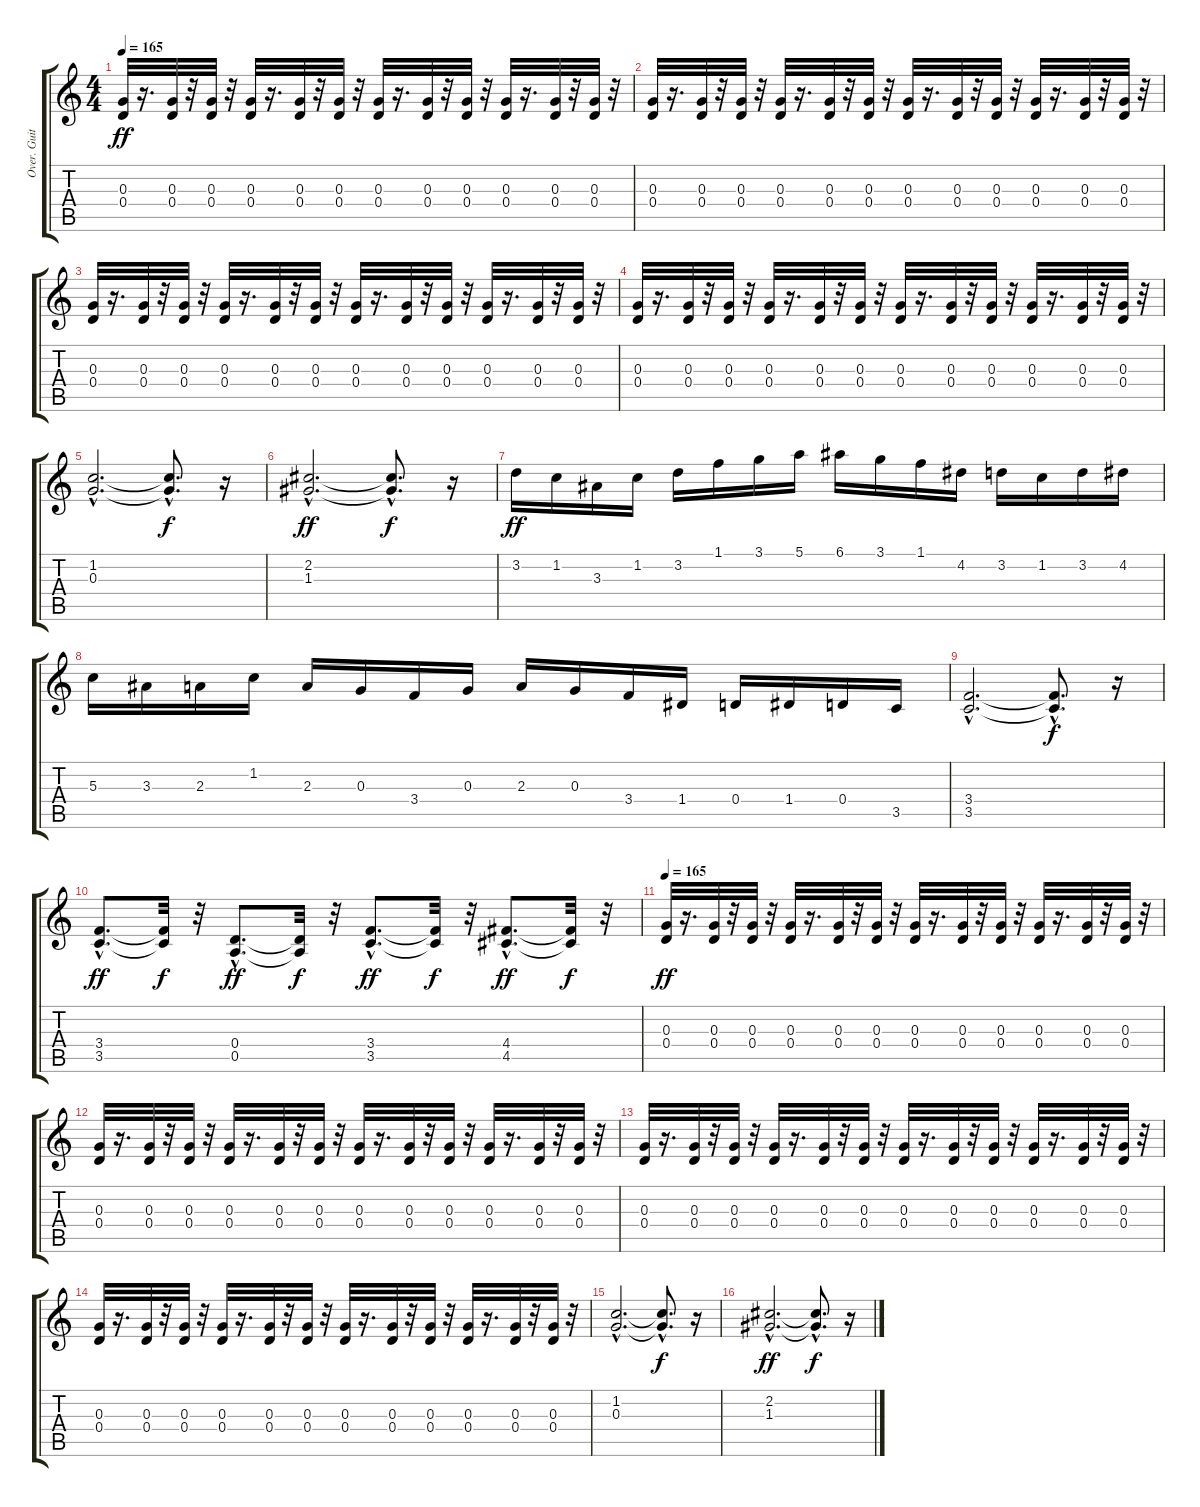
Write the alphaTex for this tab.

\track ("Over. Guitar 1" "Over. Guit") {instrument overdrivenguitar}
\staff {score tabs}
\tuning (E4 B3 G3 D3 A2 E2) {hide}
\ts (4 4)
\tempo 165
\clef g2
\ks c
(0.3 0.4).32{dy ff instrument overdrivenguitar} r.16{d} (0.3 0.4).32 r.32 (0.3 0.4).32 r.32 (0.3 0.4).32 r.16{d} (0.3 0.4).32 r.32 (0.3 0.4).32 r.32 (0.3 0.4).32 r.16{d} (0.3 0.4).32 r.32 (0.3 0.4).32 r.32 (0.3 0.4).32 r.16{d} (0.3 0.4).32 r.32 (0.3 0.4).32 r.32 |
(0.3 0.4).32 r.16{d} (0.3 0.4).32 r.32 (0.3 0.4).32 r.32 (0.3 0.4).32 r.16{d} (0.3 0.4).32 r.32 (0.3 0.4).32 r.32 (0.3 0.4).32 r.16{d} (0.3 0.4).32 r.32 (0.3 0.4).32 r.32 (0.3 0.4).32 r.16{d} (0.3 0.4).32 r.32 (0.3 0.4).32 r.32 |
(0.3 0.4).32 r.16{d} (0.3 0.4).32 r.32 (0.3 0.4).32 r.32 (0.3 0.4).32 r.16{d} (0.3 0.4).32 r.32 (0.3 0.4).32 r.32 (0.3 0.4).32 r.16{d} (0.3 0.4).32 r.32 (0.3 0.4).32 r.32 (0.3 0.4).32 r.16{d} (0.3 0.4).32 r.32 (0.3 0.4).32 r.32 |
(0.3 0.4).32 r.16{d} (0.3 0.4).32 r.32 (0.3 0.4).32 r.32 (0.3 0.4).32 r.16{d} (0.3 0.4).32 r.32 (0.3 0.4).32 r.32 (0.3 0.4).32 r.16{d} (0.3 0.4).32 r.32 (0.3 0.4).32 r.32 (0.3 0.4).32 r.16{d} (0.3 0.4).32 r.32 (0.3 0.4).32 r.32 |
(1.2{hac} 0.3{hac}).2{d} (1.2{hac t} 0.3{hac t}).8{d dy f} r.16 |
(2.2{hac} 1.3{hac}).2{d dy ff} (2.2{hac t} 1.3{hac t}).8{d dy f} r.16 |
3.2.16{dy ff} 1.2.16 3.3.16 1.2.16 3.2.16 1.1.16 3.1.16 5.1.16 6.1.16 3.1.16 1.1.16 4.2.16 3.2.16 1.2.16 3.2.16 4.2.16 |
5.3.16 3.3.16 2.3.16 1.2.16 2.3.16 0.3.16 3.4.16 0.3.16 2.3.16 0.3.16 3.4.16 1.4.16 0.4.16 1.4.16 0.4.16 3.5.16 |
(3.4{hac} 3.5{hac}).2{d} (3.4{hac t} 3.5{hac t}).8{d dy f} r.16 |
(3.4{hac} 3.5{hac}).8{d dy ff} (3.4{t} 3.5{t}).32{dy f} r.32 (0.4{hac} 0.5{hac}).8{d dy ff} (0.4{t} 0.5{t}).32{dy f} r.32 (3.4{hac} 3.5{hac}).8{d dy ff} (3.4{t} 3.5{t}).32{dy f} r.32 (4.4{hac} 4.5{hac}).8{d dy ff} (4.4{t} 4.5{t}).32{dy f} r.32 |
\tempo 165
(0.3 0.4).32{dy ff instrument overdrivenguitar} r.16{d} (0.3 0.4).32 r.32 (0.3 0.4).32 r.32 (0.3 0.4).32 r.16{d} (0.3 0.4).32 r.32 (0.3 0.4).32 r.32 (0.3 0.4).32 r.16{d} (0.3 0.4).32 r.32 (0.3 0.4).32 r.32 (0.3 0.4).32 r.16{d} (0.3 0.4).32 r.32 (0.3 0.4).32 r.32 |
(0.3 0.4).32 r.16{d} (0.3 0.4).32 r.32 (0.3 0.4).32 r.32 (0.3 0.4).32 r.16{d} (0.3 0.4).32 r.32 (0.3 0.4).32 r.32 (0.3 0.4).32 r.16{d} (0.3 0.4).32 r.32 (0.3 0.4).32 r.32 (0.3 0.4).32 r.16{d} (0.3 0.4).32 r.32 (0.3 0.4).32 r.32 |
(0.3 0.4).32 r.16{d} (0.3 0.4).32 r.32 (0.3 0.4).32 r.32 (0.3 0.4).32 r.16{d} (0.3 0.4).32 r.32 (0.3 0.4).32 r.32 (0.3 0.4).32 r.16{d} (0.3 0.4).32 r.32 (0.3 0.4).32 r.32 (0.3 0.4).32 r.16{d} (0.3 0.4).32 r.32 (0.3 0.4).32 r.32 |
(0.3 0.4).32 r.16{d} (0.3 0.4).32 r.32 (0.3 0.4).32 r.32 (0.3 0.4).32 r.16{d} (0.3 0.4).32 r.32 (0.3 0.4).32 r.32 (0.3 0.4).32 r.16{d} (0.3 0.4).32 r.32 (0.3 0.4).32 r.32 (0.3 0.4).32 r.16{d} (0.3 0.4).32 r.32 (0.3 0.4).32 r.32 |
(1.2{hac} 0.3{hac}).2{d} (1.2{hac t} 0.3{hac t}).8{d dy f} r.16 |
(2.2{hac} 1.3{hac}).2{d dy ff} (2.2{hac t} 1.3{hac t}).8{d dy f} r.16
